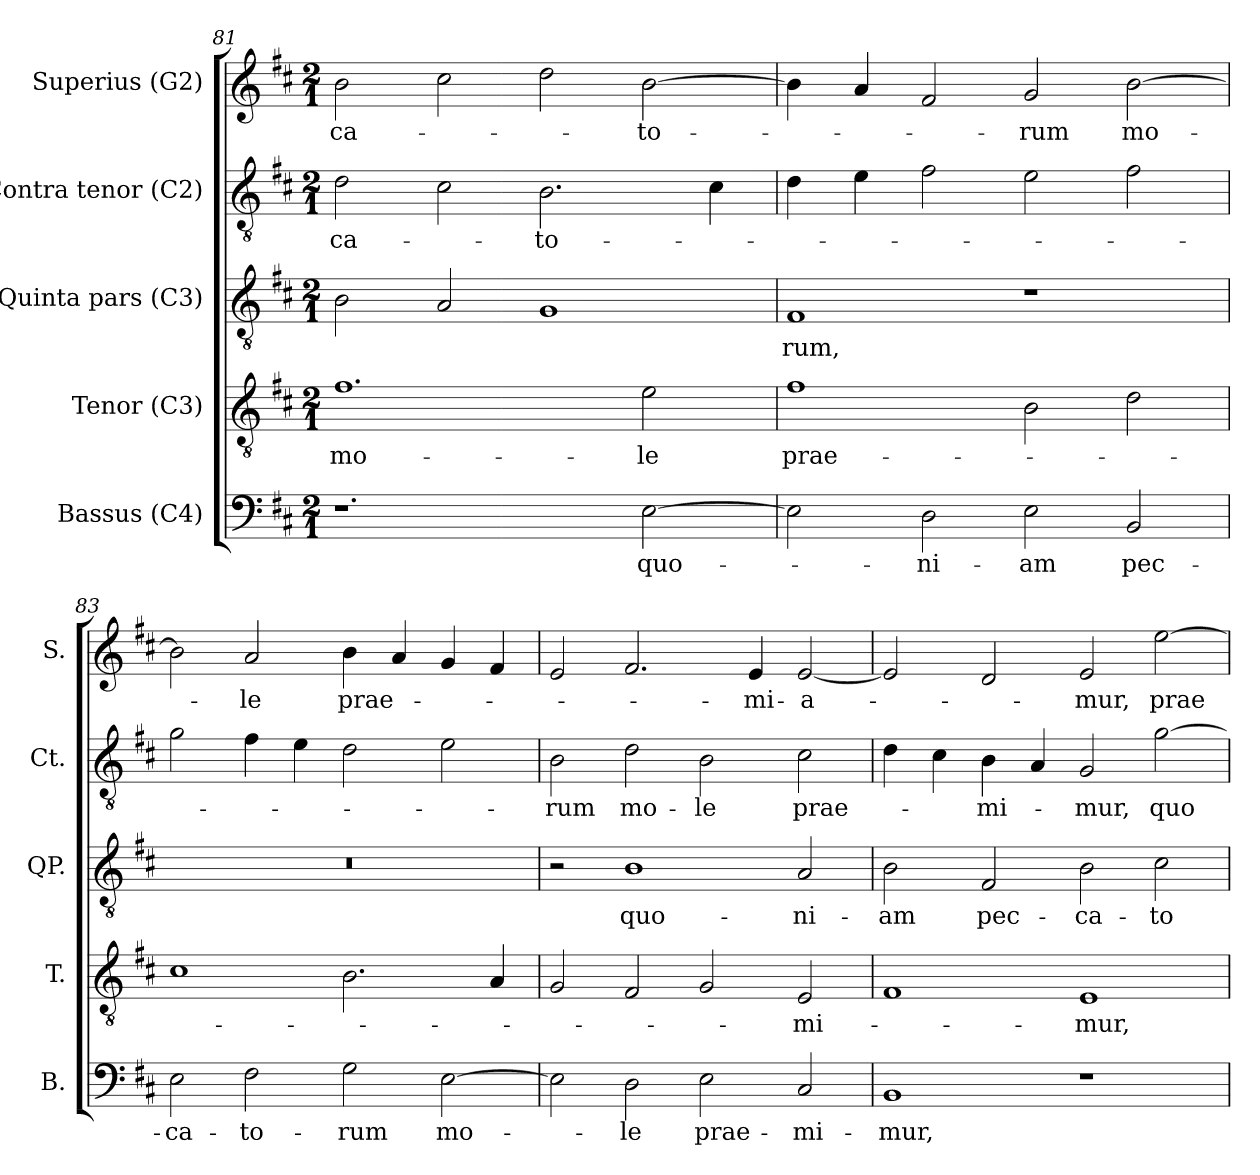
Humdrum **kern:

**kern	**text	**kern	**text	**kern	**text	**kern	**text	**kern	**text
*part5	*part5	*part4	*part4	*part3	*part3	*part2	*part2	*part1	*part1
*staff5	*staff5	*staff4	*staff4	*staff3	*staff3	*staff2	*staff2	*staff1	*staff1
*I"Bassus (C4)	*	*I"Tenor (C3)	*	*I"Quinta pars (C3)	*	*I"Contra tenor (C2)	*	*I"Superius (G2)	*
*I'B.	*	*I'T.	*	*I'QP.	*	*I'Ct.	*	*I'S.	*
*clefF4	*	*clefGv2	*	*clefGv2	*	*clefGv2	*	*clefG2	*
*	*	*ITrd7c12	*	*ITrd7c12	*	*	*	*	*
*k[f#c#]	*	*k[f#c#]	*	*k[f#c#]	*	*k[f#c#]	*	*k[f#c#]	*
*D:	*	*D:	*	*D:	*	*D:	*	*D:	*
*M2/1	*	*M2/1	*	*M2/1	*	*M2/1	*	*M2/1	*
=81	=81	=81	=81	=81	=81	=81	=81	=81	=81
!	!	!	!LO:LY:b:color=#000000	!	!	!	!	!	!
!	!	!	!	!	!	!	!LO:LY:b:color=#000000	!	!
!	!	!	!	!	!	!	!	!	!LO:LY:b:color=#000000
1.r	.	1.F#i	mo-	2BBi\	.	2di\	-ca-	2bi\	-ca-
.	.	.	.	2AAi/	.	2c#i\	.	2cc#i\	.
!	!	!	!	!	!	!	!LO:LY:b:color=#000000	!	!
.	.	.	.	1GGi	.	2.Bi\	-to-	2ddi\	.
!	!LO:LY:b:color=#000000	!	!	!	!	!	!	!	!
!	!	!	!LO:LY:b:color=#000000	!	!	!	!	!	!
!	!	!	!	!	!	!	!	!	!LO:LY:b:color=#000000
[2Ei\	quo-	2Ei\	-le	.	.	.	.	[2bi\	-to-
.	.	.	.	.	.	4c#i\	.	.	.
=82	=82	=82	=82	=82	=82	=82	=82	=82	=82
!	!	!	!LO:LY:b:color=#000000	!	!	!	!	!	!
!	!	!	!	!	!LO:LY:b:color=#000000	!	!	!	!
2Ei\]	.	1F#i	prae-	1FF#i	-rum,	4di\	.	4bi\]	.
.	.	.	.	.	.	4ei\	.	4ai/	.
!	!LO:LY:b:color=#000000	!	!	!	!	!	!	!	!
2Di\	-ni-	.	.	.	.	2f#i\	.	2f#i/	.
!	!LO:LY:b:color=#000000	!	!	!	!	!	!	!	!
!	!	!	!	!	!	!	!	!	!LO:LY:b:color=#000000
2Ei\	-am	2BBi\	.	1r	.	2ei\	.	2gi/	-rum
!	!LO:LY:b:color=#000000	!	!	!	!	!	!	!	!
!	!	!	!	!	!	!	!	!	!LO:LY:b:color=#000000
2BBi/	pec-	2Di\	.	.	.	2f#i\	.	[2bi\	mo-
!!LO:PB:g=z
=83	=83	=83	=83	=83	=83	=83	=83	=83	=83
!	!LO:LY:b:color=#000000	!	!	!LO:N:vis=1	!	!	!	!	!
2Ei\	-ca-	1C#i	.	0r	.	2gi\	.	2bi\]	.
!	!LO:LY:b:color=#000000	!	!	!	!	!	!	!	!
!	!	!	!	!	!	!	!	!	!LO:LY:b:color=#000000
2F#i\	-to-	.	.	.	.	4f#i\	.	2ai/	-le
.	.	.	.	.	.	4ei\	.	.	.
!	!LO:LY:b:color=#000000	!	!	!	!	!	!	!	!
!	!	!	!	!	!	!	!	!	!LO:LY:b:color=#000000
2Gi\	-rum	2.BBi\	.	.	.	2di\	.	4bi\	prae-
.	.	.	.	.	.	.	.	4ai/	.
!	!LO:LY:b:color=#000000	!	!	!	!	!	!	!	!
[2Ei\	mo-	.	.	.	.	2ei\	.	4gi/	.
.	.	4AAi/	.	.	.	.	.	4f#i/	.
=84	=84	=84	=84	=84	=84	=84	=84	=84	=84
!	!	!	!	!	!	!	!LO:LY:b:color=#000000	!	!
2Ei\]	.	2GGi/	.	2r	.	2Bi\	-rum	2ei/	.
!	!LO:LY:b:color=#000000	!	!	!	!	!	!	!	!
!	!	!	!	!	!LO:LY:b:color=#000000	!	!	!	!
!	!	!	!	!	!	!	!LO:LY:b:color=#000000	!	!
2Di\	-le	2FF#i/	.	1BBi	quo-	2di\	mo-	2.f#i/	.
!	!LO:LY:b:color=#000000	!	!	!	!	!	!	!	!
!	!	!	!	!	!	!	!LO:LY:b:color=#000000	!	!
2Ei\	prae-	2GGi/	.	.	.	2Bi\	-le	.	.
!	!	!	!	!	!	!	!	!	!LO:LY:b:color=#000000
.	.	.	.	.	.	.	.	4ei/	-mi-
!	!LO:LY:b:color=#000000	!	!	!	!	!	!	!	!
!	!	!	!LO:LY:b:color=#000000	!	!	!	!	!	!
!	!	!	!	!	!LO:LY:b:color=#000000	!	!	!	!
!	!	!	!	!	!	!	!LO:LY:b:color=#000000	!	!
!	!	!	!	!	!	!	!	!	!LO:LY:b:color=#000000
2C#i/	-mi-	2EEi/	-mi-	2AAi/	-ni-	2c#i\	prae-	[2ei/	-a-
=85	=85	=85	=85	=85	=85	=85	=85	=85	=85
!	!LO:LY:b:color=#000000	!	!	!	!	!	!	!	!
!	!	!	!	!	!LO:LY:b:color=#000000	!	!	!	!
1BBi	-mur,	1FF#i	.	2BBi\	-am	4di\	.	2ei/]	.
.	.	.	.	.	.	4c#i\	.	.	.
!	!	!	!	!	!LO:LY:b:color=#000000	!	!	!	!
!	!	!	!	!	!	!	!LO:LY:b:color=#000000	!	!
.	.	.	.	2FF#i/	pec-	4Bi\	-mi-	2di/	.
.	.	.	.	.	.	4Ai/	.	.	.
!	!	!	!LO:LY:b:color=#000000	!	!	!	!	!	!
!	!	!	!	!	!LO:LY:b:color=#000000	!	!	!	!
!	!	!	!	!	!	!	!LO:LY:b:color=#000000	!	!
!	!	!	!	!	!	!	!	!	!LO:LY:b:color=#000000
1r	.	1EEi	-mur,	2BBi\	-ca-	2Gi/	-mur,	2ei/	-mur,
!	!	!	!	!	!LO:LY:b:color=#000000	!	!	!	!
!	!	!	!	!	!	!	!LO:LY:b:color=#000000	!	!
!	!	!	!	!	!	!	!	!	!LO:LY:b:color=#000000
.	.	.	.	2C#i\	-to-	[2gi\	quo-	[2eei\	prae-
=	=	=	=	=	=	=	=	=	=
*-	*-	*-	*-	*-	*-	*-	*-	*-	*-
